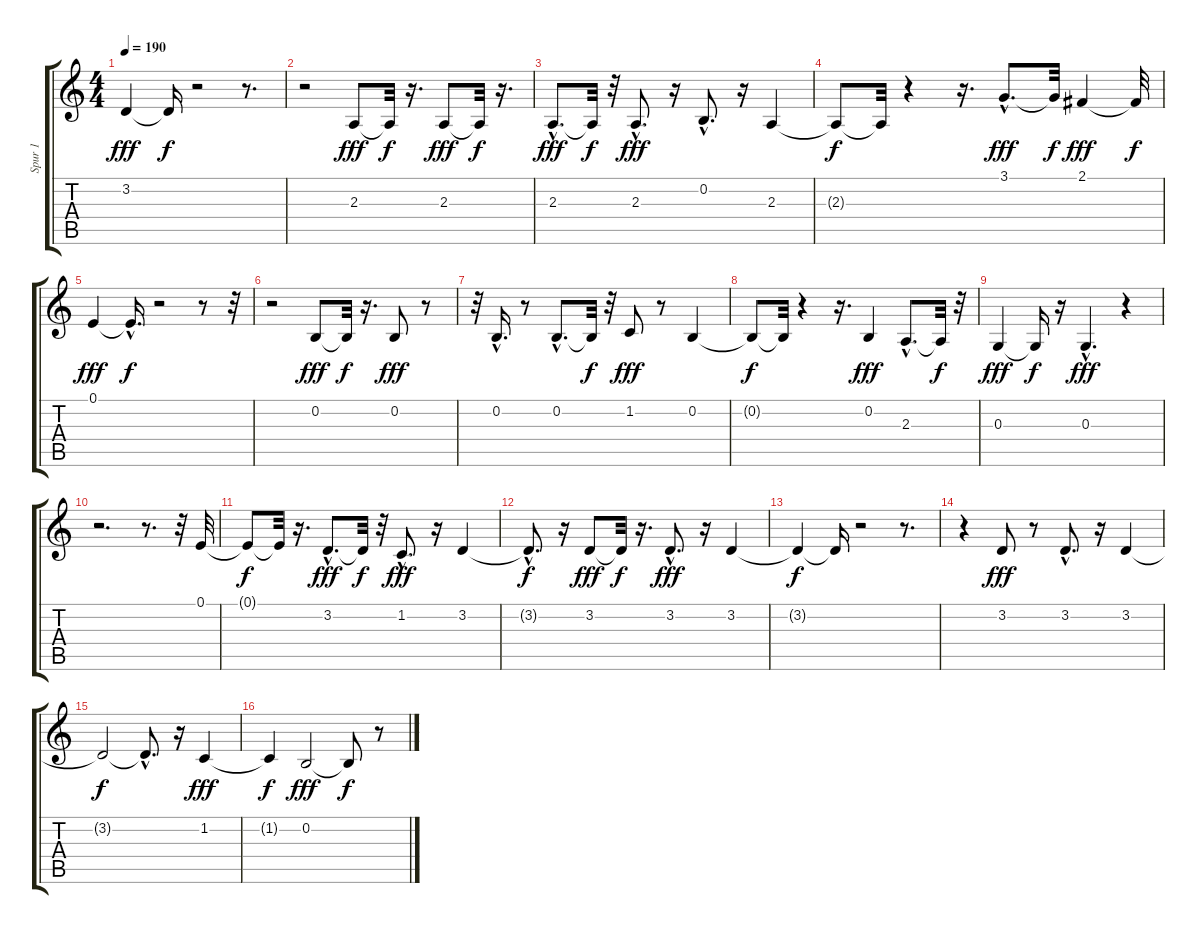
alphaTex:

\track ("Spur 1" "Spur 1") {instrument clarinet}
\staff {score tabs}
\tuning (E4 B3 G3 D3 A2 E2) {hide}
\ts (4 4)
\tempo 190
\clef g2
\ks c
3.2.4{dy fff} 3.2{t}.16{dy f} r.2 r.8{d} |
r.2 2.3.8{dy fff} 2.3{t}.32{dy f} r.16{d} 2.3.8{dy fff} 2.3{t}.32{dy f} r.16{d} |
2.3{hac}.8{d dy fff} 2.3{t}.32{dy f} r.32 2.3{hac}.8{d dy fff} r.16 0.2{hac}.8{d} r.16 2.3.4 |
2.3{t}.8{dy f} 2.3{t}.32 r.4 r.16{d} 3.1{hac}.8{d dy fff} 3.1{t}.32{dy f} 2.1.4{dy fff} 2.1{t}.32{dy f} |
0.1.4{dy fff} 0.1{hac t}.16{d dy f} r.2 r.8 r.32 |
r.2 0.2.8{dy fff} 0.2{t}.32{dy f} r.16{d} 0.2.8{dy fff} r.8 |
r.32 0.2{hac}.16{d} r.8 0.2{hac}.8{d} 0.2{t}.32{dy f} r.32 1.2.8{dy fff} r.8 0.2.4 |
0.2{t}.8{dy f} 0.2{t}.32 r.4 r.16{d} 0.2.4{dy fff} 2.3{hac}.8{d} 2.3{t}.32{dy f} r.32 |
0.3.4{dy fff} 0.3{t}.16{dy f} r.16 0.3{hac}.4{d dy fff} r.4 |
r.2{d} r.8{d} r.32 0.1.32 |
0.1{t}.8{dy f} 0.1{t}.32 r.16{d} 3.2{hac}.8{d dy fff} 3.2{t}.32{dy f} r.32 1.2{hac}.8{d dy fff} r.16 3.2.4 |
3.2{hac t}.8{d dy f} r.16 3.2.8{dy fff} 3.2{t}.32{dy f} r.16{d} 3.2{hac}.8{d dy fff} r.16 3.2.4 |
3.2{t}.4{dy f} 3.2{t}.16 r.2 r.8{d} |
r.4 3.2.8{dy fff} r.8 3.2{hac}.8{d} r.16 3.2.4 |
3.2{t}.2{dy f} 3.2{hac t}.8{d} r.16 1.2.4{dy fff} |
1.2{t}.4{dy f} 0.2.2{dy fff} 0.2{t}.8{dy f} r.8
